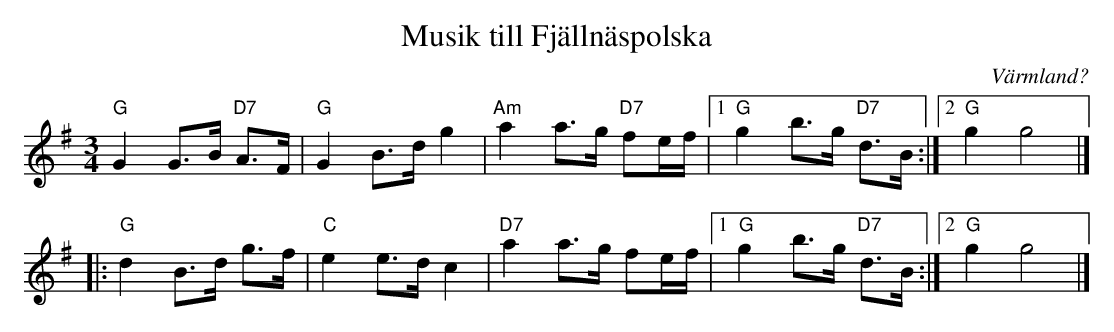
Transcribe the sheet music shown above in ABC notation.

X:1
T:Musik till Fjällnäspolska
O:Värmland?
L:1/8
M:3/4
K:G
"G"G2G>B "D7"A>F | "G"G2B>dg2 | "Am"a2a>g "D7"fe/f/ |1 "G"g2b>g "D7"d>B :|2 "G"g2g4 |]
|: "G"d2B>d g>f | "C"e2e>dc2 | "D7"a2a>g fe/f/ |1 "G"g2b>g "D7"d>B :|2 "G"g2g4 |]
